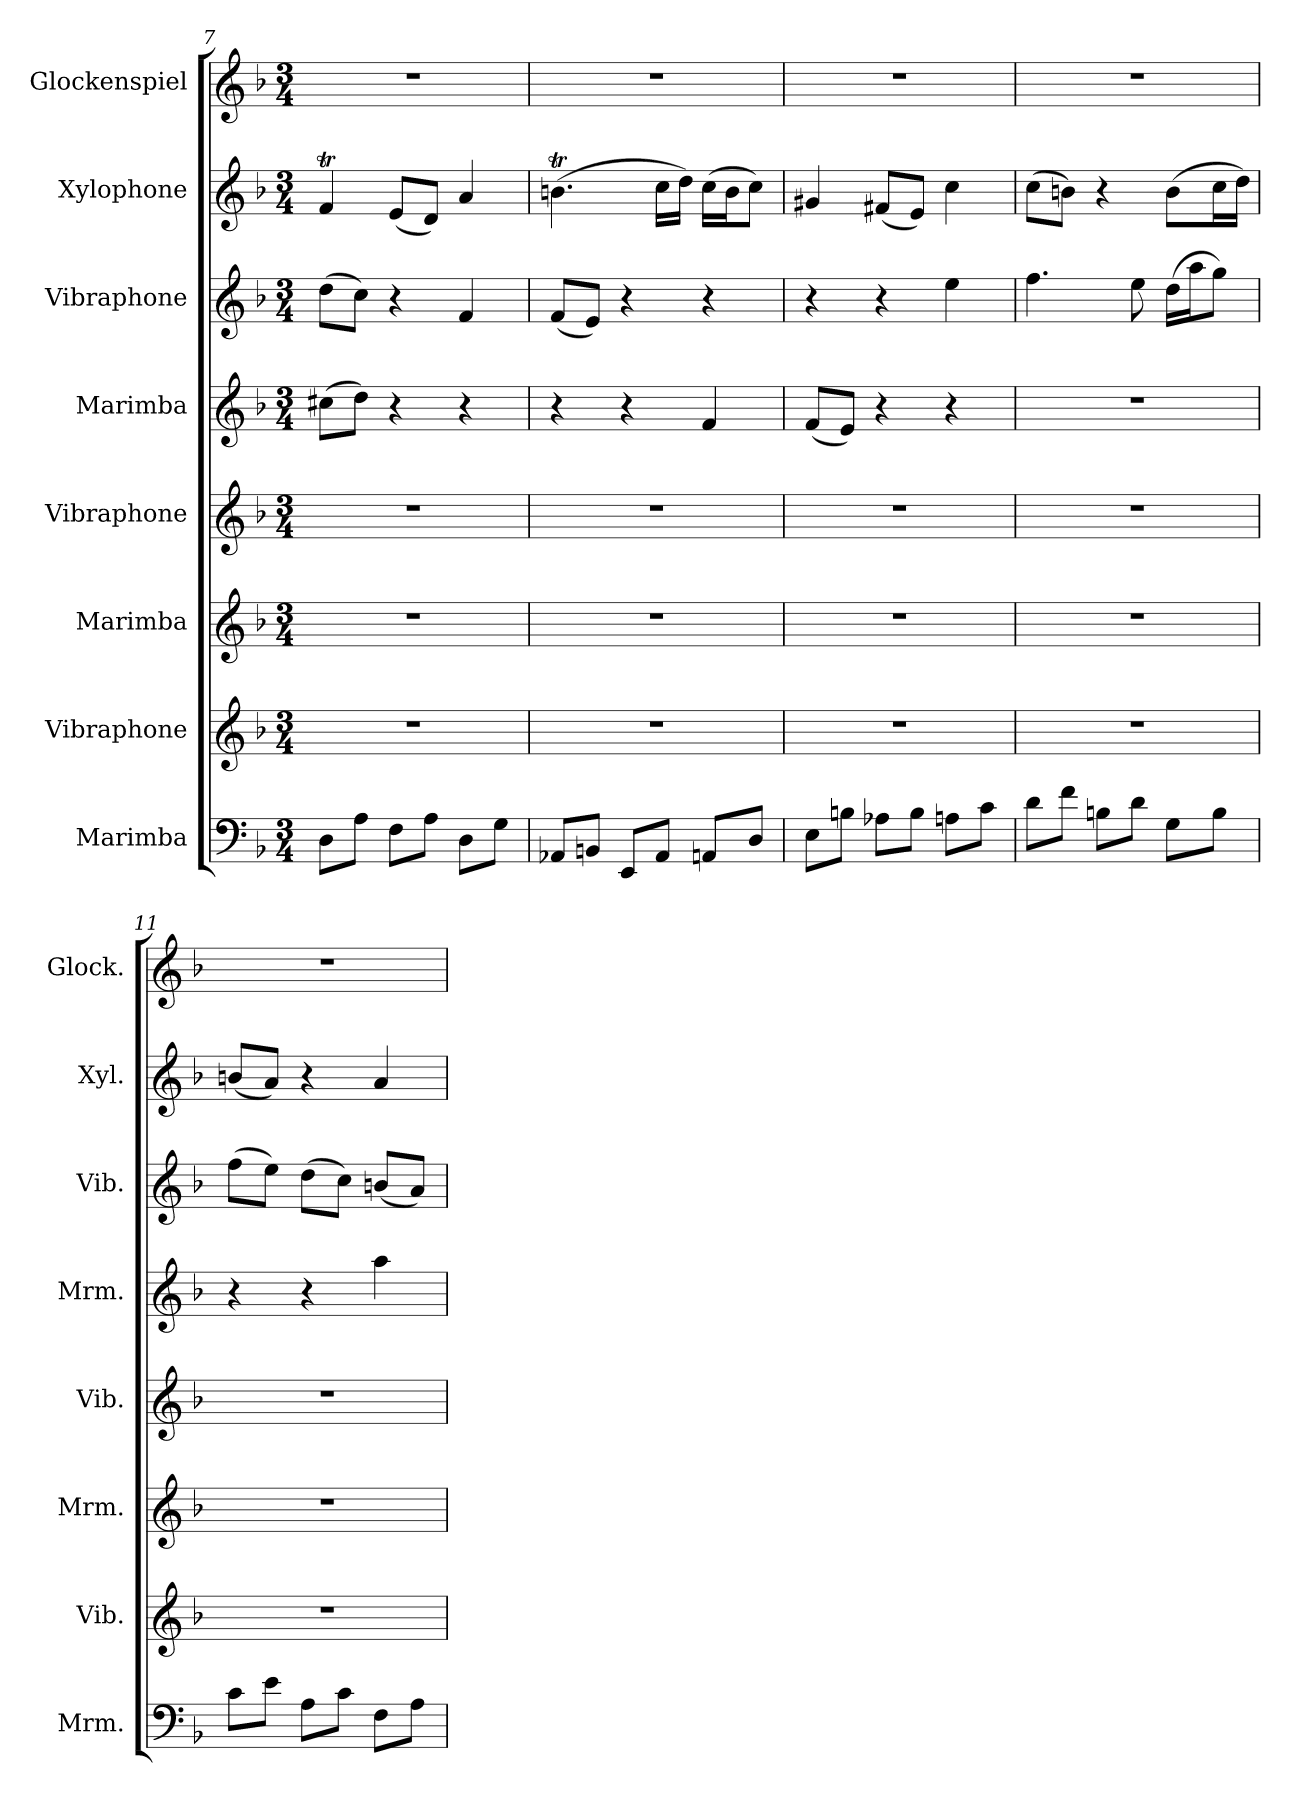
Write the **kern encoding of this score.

**kern	**kern	**kern	**kern	**kern	**kern	**kern	**kern
*part8	*part7	*part6	*part5	*part4	*part3	*part2	*part1
*staff8	*staff7	*staff6	*staff5	*staff4	*staff3	*staff2	*staff1
*I"Marimba	*I"Vibraphone	*I"Marimba	*I"Vibraphone	*I"Marimba	*I"Vibraphone	*I"Xylophone	*I"Glockenspiel
*I'Mrm.	*I'Vib.	*I'Mrm.	*I'Vib.	*I'Mrm.	*I'Vib.	*I'Xyl.	*I'Glock.
*clefF4	*clefG2	*clefG2	*clefG2	*clefG2	*clefG2	*clefG2	*clefG2
*	*	*	*	*	*	*ITrd-7c-12	*ITrd-14c-24
*k[b-]	*k[b-]	*k[b-]	*k[b-]	*k[b-]	*k[b-]	*k[b-]	*k[b-]
*M3/4	*M3/4	*M3/4	*M3/4	*M3/4	*M3/4	*M3/4	*M3/4
=7	=7	=7	=7	=7	=7	=7	=7
8D\L	2.r	2.r	2.r	(>8cc#X\L	(>8dd\L	4ffT/	2.r
8A\J	.	.	.	8dd\J)	8cc\J)	.	.
8F\L	.	.	.	4r	4r	(<8ee/L	.
8A\J	.	.	.	.	.	8dd/J)	.
8D\L	.	.	.	4r	4f/	4aa/	.
8G\J	.	.	.	.	.	.	.
=8	=8	=8	=8	=8	=8	=8	=8
8AA-X/L	2.r	2.r	2.r	4r	(<8f/L	(>4.bbnt\	2.r
8BBn/J	.	.	.	.	8e/J)	.	.
8EE/L	.	.	.	4r	4r	.	.
8AA-/J	.	.	.	.	.	16ccc\LL	.
.	.	.	.	.	.	16ddd\JJ)	.
8AAn/L	.	.	.	4f/	4r	(>16ccc\LL	.
.	.	.	.	.	.	16bb\J	.
8D/J	.	.	.	.	.	8ccc\J)	.
!!LO:PB:g=z
=9	=9	=9	=9	=9	=9	=9	=9
8E\L	2.r	2.r	2.r	(<8f/L	4r	4gg#X/	2.r
8Bn\J	.	.	.	8e/J)	.	.	.
8A-X\L	.	.	.	4r	4r	(<8ff#X/L	.
8B\J	.	.	.	.	.	8ee/J)	.
8An\L	.	.	.	4r	4ee\	4ccc\	.
8c\J	.	.	.	.	.	.	.
=10	=10	=10	=10	=10	=10	=10	=10
8d\L	2.r	2.r	2.r	2.r	4.ff\	(>8ccc\L	2.r
8f\J	.	.	.	.	.	8bbn\J)	.
8Bn\L	.	.	.	.	.	4r	.
8d\J	.	.	.	.	8ee\	.	.
8G\L	.	.	.	.	(>16dd\LL	(>8bb\L	.
.	.	.	.	.	16aa\J	.	.
8B\J	.	.	.	.	8gg\J)	16ccc\L	.
.	.	.	.	.	.	16ddd\JJ)	.
=11	=11	=11	=11	=11	=11	=11	=11
8c\L	2.r	2.r	2.r	4r	(>8ff\L	(<8bbn/L	2.r
8e\J	.	.	.	.	8ee\J)	8aa/J)	.
8A\L	.	.	.	4r	(>8dd\L	4r	.
8c\J	.	.	.	.	8cc\J)	.	.
8F\L	.	.	.	4aa\	(<8bn/L	4aa/	.
8A\J	.	.	.	.	8a/J)	.	.
=	=	=	=	=	=	=	=
*-	*-	*-	*-	*-	*-	*-	*-
